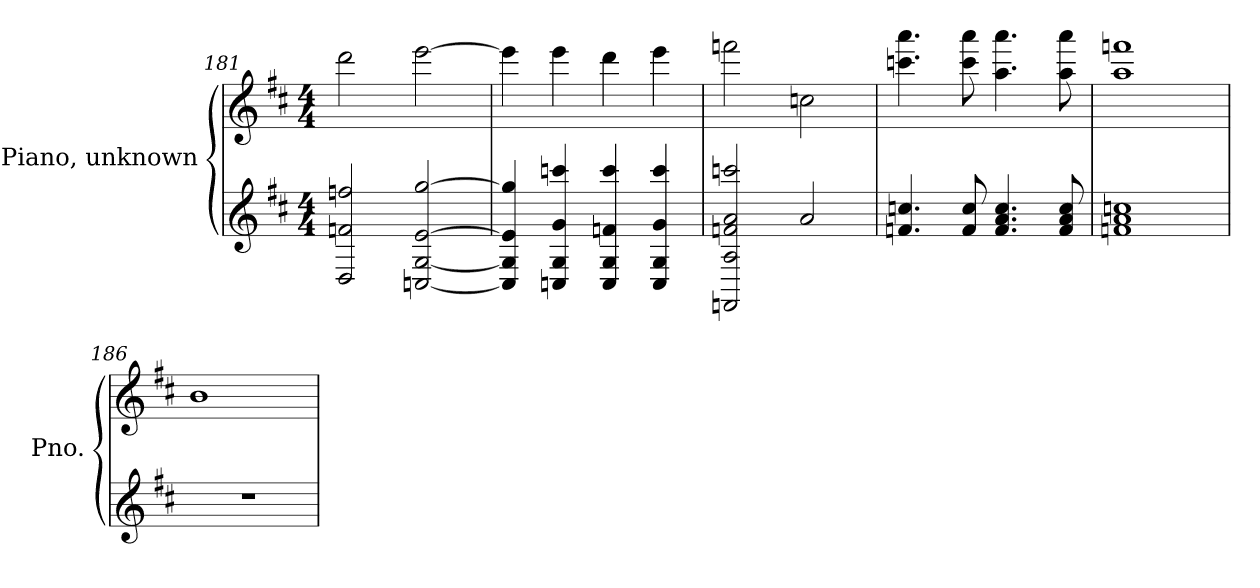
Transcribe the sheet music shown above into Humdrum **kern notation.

**kern	**kern
*part1	*part1
*staff2	*staff1
*I"Piano, unknown	*
*I'Pno.	*
*clefG2	*clefG2
*k[f#c#]	*k[f#c#]
*M4/4	*M4/4
=181	=181
2D/ 2fn/ 2ffn/	2ddd\
[2Cn/ [2G/ [2e/ [2gg/	[2eee\
=182	=182
4C/] 4G/] 4e/] 4gg/]	4eee\]
4Cn/ 4G/ 4g/ 4cccn/	4eee\
4C/ 4G/ 4fn/ 4ccc/	4ddd\
4C/ 4G/ 4g/ 4ccc/	4eee\
=183	=183
2FFn/ 2A/ 2fn/ 2a/ 2cccn/	2fffn\
2a/	2ccn\
=184	=184
4.fn/ 4.ccn/	4.cccn\ 4.aaa\
8f/ 8cc/	8ccc\ 8aaa\
4.f/ 4.a/ 4.cc/	4.aa\ 4.aaa\
8f/ 8a/ 8cc/	8aa\ 8aaa\
=185	=185
1fn 1a 1ccn	1aa 1fffn
=186	=186
1r	1b
=	=
*-	*-
